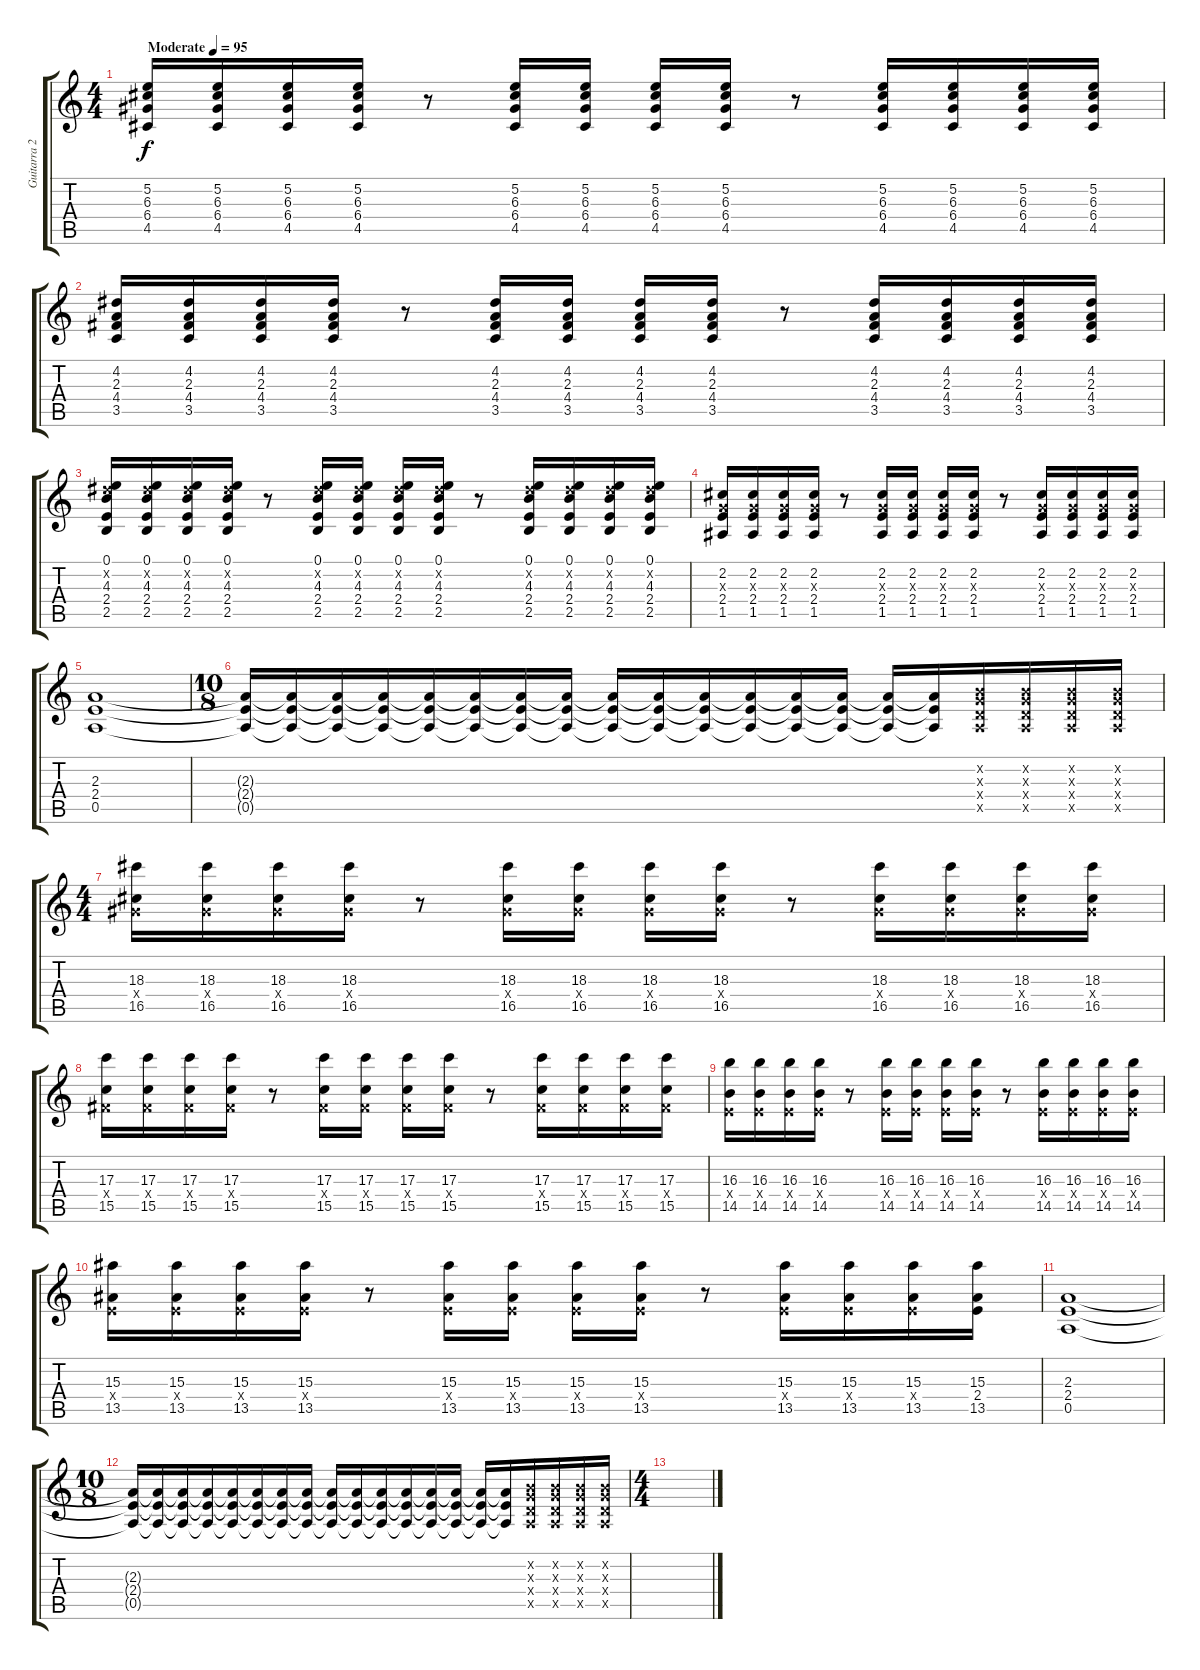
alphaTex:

\track ("Guitarra 2" "Guitarra 2") {instrument distortionguitar}
\staff {score tabs}
\tuning (E4 B3 G3 D3 A2 E2) {hide}
\ts (4 4)
\tempo (95 "Moderate")
\clef g2
\ks c
(5.2 6.3 6.4 4.5).16{dy f instrument distortionguitar} (5.2 6.3 6.4 4.5).16 (5.2 6.3 6.4 4.5).16 (5.2 6.3 6.4 4.5).16 r.8 (5.2 6.3 6.4 4.5).16 (5.2 6.3 6.4 4.5).16 (5.2 6.3 6.4 4.5).16 (5.2 6.3 6.4 4.5).16 r.8 (5.2 6.3 6.4 4.5).16 (5.2 6.3 6.4 4.5).16 (5.2 6.3 6.4 4.5).16 (5.2 6.3 6.4 4.5).16 |
(4.2 2.3 4.4 3.5).16 (4.2 2.3 4.4 3.5).16 (4.2 2.3 4.4 3.5).16 (4.2 2.3 4.4 3.5).16 r.8 (4.2 2.3 4.4 3.5).16 (4.2 2.3 4.4 3.5).16 (4.2 2.3 4.4 3.5).16 (4.2 2.3 4.4 3.5).16 r.8 (4.2 2.3 4.4 3.5).16 (4.2 2.3 4.4 3.5).16 (4.2 2.3 4.4 3.5).16 (4.2 2.3 4.4 3.5).16 |
(0.1 4.2{x} 4.3 2.4 2.5).16 (0.1 4.2{x} 4.3 2.4 2.5).16 (0.1 4.2{x} 4.3 2.4 2.5).16 (0.1 4.2{x} 4.3 2.4 2.5).16 r.8 (0.1 4.2{x} 4.3 2.4 2.5).16 (0.1 4.2{x} 4.3 2.4 2.5).16 (0.1 4.2{x} 4.3 2.4 2.5).16 (0.1 4.2{x} 4.3 2.4 2.5).16 r.8 (0.1 4.2{x} 4.3 2.4 2.5).16 (0.1 4.2{x} 4.3 2.4 2.5).16 (0.1 4.2{x} 4.3 2.4 2.5).16 (0.1 4.2{x} 4.3 2.4 2.5).16 |
(2.2 0.3{x} 2.4 1.5).16 (2.2 0.3{x} 2.4 1.5).16 (2.2 0.3{x} 2.4 1.5).16 (2.2 0.3{x} 2.4 1.5).16 r.8 (2.2 0.3{x} 2.4 1.5).16 (2.2 0.3{x} 2.4 1.5).16 (2.2 0.3{x} 2.4 1.5).16 (2.2 0.3{x} 2.4 1.5).16 r.8 (2.2 0.3{x} 2.4 1.5).16 (2.2 0.3{x} 2.4 1.5).16 (2.2 0.3{x} 2.4 1.5).16 (2.2 0.3{x} 2.4 1.5).16 |
(2.3 2.4 0.5).1 |
\ts (10 8)
(2.3{t} 2.4{t} 0.5{t}).16 (2.3{t} 2.4{t} 0.5{t}).16 (2.3{t} 2.4{t} 0.5{t}).16 (2.3{t} 2.4{t} 0.5{t}).16 (2.3{t} 2.4{t} 0.5{t}).16 (2.3{t} 2.4{t} 0.5{t}).16 (2.3{t} 2.4{t} 0.5{t}).16 (2.3{t} 2.4{t} 0.5{t}).16 (2.3{t} 2.4{t} 0.5{t}).16 (2.3{t} 2.4{t} 0.5{t}).16 (2.3{t} 2.4{t} 0.5{t}).16 (2.3{t} 2.4{t} 0.5{t}).16 (2.3{t} 2.4{t} 0.5{t}).16 (2.3{t} 2.4{t} 0.5{t}).16 (2.3{t} 2.4{t} 0.5{t}).16 (2.3{t} 2.4{t} 0.5{t}).16 (0.2{x} 0.3{x} 0.4{x} 0.5{x}).16 (0.2{x} 0.3{x} 0.4{x} 0.5{x}).16 (0.2{x} 0.3{x} 0.4{x} 0.5{x}).16 (0.2{x} 0.3{x} 0.4{x} 0.5{x}).16 |
\ts (4 4)
(18.3 6.4{x} 16.5).16 (18.3 6.4{x} 16.5).16 (18.3 6.4{x} 16.5).16 (18.3 6.4{x} 16.5).16 r.8 (18.3 6.4{x} 16.5).16 (18.3 6.4{x} 16.5).16 (18.3 6.4{x} 16.5).16 (18.3 6.4{x} 16.5).16 r.8 (18.3 6.4{x} 16.5).16 (18.3 6.4{x} 16.5).16 (18.3 6.4{x} 16.5).16 (18.3 6.4{x} 16.5).16 |
(17.3 4.4{x} 15.5).16 (17.3 4.4{x} 15.5).16 (17.3 4.4{x} 15.5).16 (17.3 4.4{x} 15.5).16 r.8 (17.3 4.4{x} 15.5).16 (17.3 4.4{x} 15.5).16 (17.3 4.4{x} 15.5).16 (17.3 4.4{x} 15.5).16 r.8 (17.3 4.4{x} 15.5).16 (17.3 4.4{x} 15.5).16 (17.3 4.4{x} 15.5).16 (17.3 4.4{x} 15.5).16 |
(16.3 2.4{x} 14.5).16 (16.3 2.4{x} 14.5).16 (16.3 2.4{x} 14.5).16 (16.3 2.4{x} 14.5).16 r.8 (16.3 2.4{x} 14.5).16 (16.3 2.4{x} 14.5).16 (16.3 2.4{x} 14.5).16 (16.3 2.4{x} 14.5).16 r.8 (16.3 2.4{x} 14.5).16 (16.3 2.4{x} 14.5).16 (16.3 2.4{x} 14.5).16 (16.3 2.4{x} 14.5).16 |
(15.3 2.4{x} 13.5).16 (15.3 2.4{x} 13.5).16 (15.3 2.4{x} 13.5).16 (15.3 2.4{x} 13.5).16 r.8 (15.3 2.4{x} 13.5).16 (15.3 2.4{x} 13.5).16 (15.3 2.4{x} 13.5).16 (15.3 2.4{x} 13.5).16 r.8 (15.3 2.4{x} 13.5).16 (15.3 2.4{x} 13.5).16 (15.3 2.4{x} 13.5).16 (15.3 2.4 13.5).16 |
(2.3 2.4 0.5).1 |
\ts (10 8)
(2.3{t} 2.4{t} 0.5{t}).16 (2.3{t} 2.4{t} 0.5{t}).16 (2.3{t} 2.4{t} 0.5{t}).16 (2.3{t} 2.4{t} 0.5{t}).16 (2.3{t} 2.4{t} 0.5{t}).16 (2.3{t} 2.4{t} 0.5{t}).16 (2.3{t} 2.4{t} 0.5{t}).16 (2.3{t} 2.4{t} 0.5{t}).16 (2.3{t} 2.4{t} 0.5{t}).16 (2.3{t} 2.4{t} 0.5{t}).16 (2.3{t} 2.4{t} 0.5{t}).16 (2.3{t} 2.4{t} 0.5{t}).16 (2.3{t} 2.4{t} 0.5{t}).16 (2.3{t} 2.4{t} 0.5{t}).16 (2.3{t} 2.4{t} 0.5{t}).16 (2.3{t} 2.4{t} 0.5{t}).16 (0.2{x} 0.3{x} 0.4{x} 0.5{x}).16 (0.2{x} 0.3{x} 0.4{x} 0.5{x}).16 (0.2{x} 0.3{x} 0.4{x} 0.5{x}).16 (0.2{x} 0.3{x} 0.4{x} 0.5{x}).16 |
\ts (4 4)
